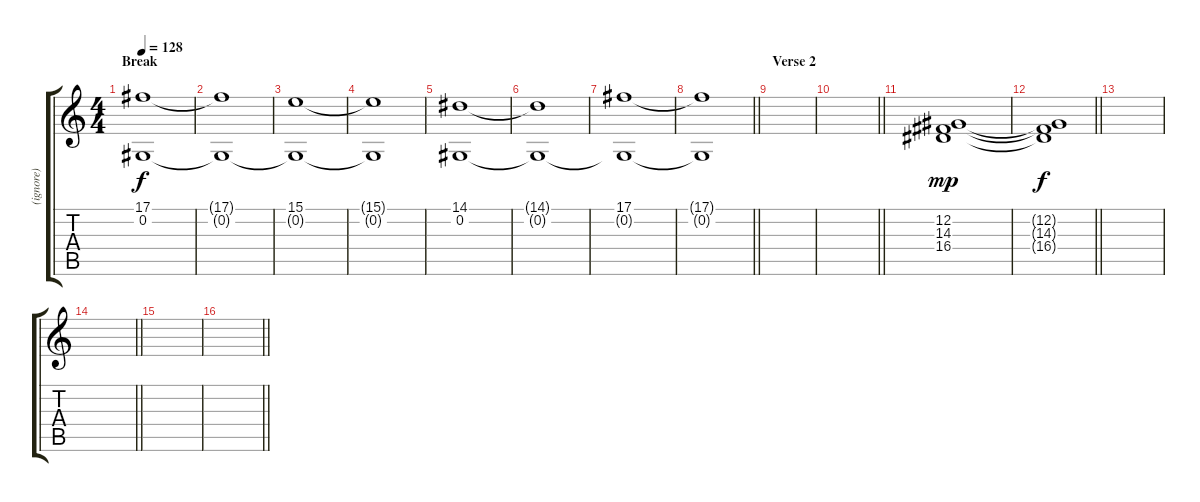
\track ("(ignore)" "(ignore)") {instrument tremolostrings}
\staff {score tabs}
\tuning (Db4 Ab3 E3 B2 Gb2 Db2) {hide}
\ts (4 4)
\section ("" "Break")
\tempo 128
\clef g2
\ks c
(17.1 0.2).1{dy f} |
(17.1{t} 0.2{t}).1 |
(15.1 0.2{t}).1 |
(15.1{t} 0.2{t}).1 |
(14.1 0.2).1 |
(14.1{t} 0.2{t}).1 |
(17.1 0.2{t}).1 |
\barLineRight lightlight
(17.1{t} 0.2{t}).1 |
\section ("" "Verse 2")
|
\barLineRight lightlight
|
(12.2 14.3 16.4).1{dy mp} |
\barLineRight lightlight
(12.2{t} 14.3{t} 16.4{t}).1{dy f} |
|
\barLineRight lightlight
|
|
\barLineRight lightlight
